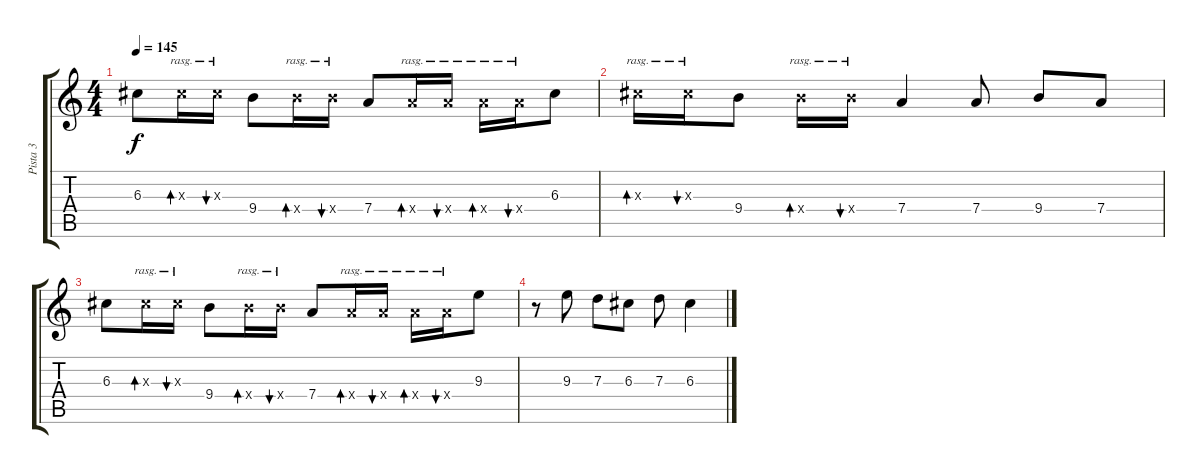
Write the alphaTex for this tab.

\track ("Pista 3" "Pista 3") {instrument electricguitarmuted}
\staff {score tabs}
\tuning (E4 B3 G3 D3 A2 E2) {hide}
\ts (4 4)
\tempo 145
\clef g2
\ks c
6.3.8{dy f} 6.3{x}.16{bd 30 rasg ii} 6.3{x}.16{bu 30 rasg ii} 9.4.8 9.4{x}.16{bd 30 rasg ii} 9.4{x}.16{bu 30 rasg ii} 7.4.8 7.4{x}.16{bd 30 rasg ii} 7.4{x}.16{bu 30 rasg ii} 7.4{x}.16{bd 30 rasg ii} 7.4{x}.16{bu 30 rasg ii} 6.3.8 |
6.3{x}.16{bd 30 rasg ii} 6.3{x}.16{bu 30 rasg ii} 9.4.8 9.4{x}.16{bd 30 rasg ii} 9.4{x}.16{bu 30 rasg ii} 7.4.4 7.4.8 9.4.8 7.4.8 |
6.3.8 6.3{x}.16{bd 30 rasg ii} 6.3{x}.16{bu 30 rasg ii} 9.4.8 9.4{x}.16{bd 30 rasg ii} 9.4{x}.16{bu 30 rasg ii} 7.4.8 7.4{x}.16{bd 30 rasg ii} 7.4{x}.16{bu 30 rasg ii} 7.4{x}.16{bd 30 rasg ii} 7.4{x}.16{bu 30 rasg ii} 9.3.8 |
r.8 9.3.8 7.3.8 6.3.8 7.3.8 6.3.4
